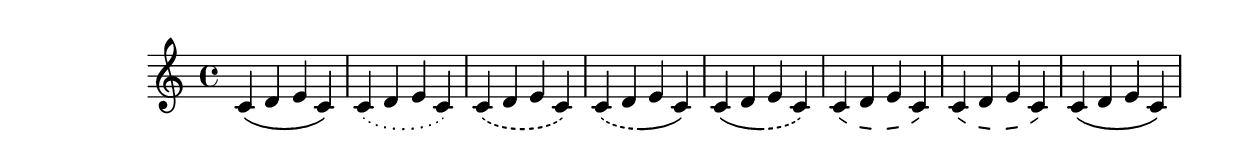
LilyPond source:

\version "2.16.0"
\header { texidoc = "
The appearance of phrasing slurs may be changed from solid to dotted or dashed.
"
}

\relative c'{
  c\( d e  c\) |
  \phrasingSlurDotted
  c\( d e  c\) |
  \phrasingSlurDashed
  c\( d e  c\) |
  \phrasingSlurHalfDashed
  c\( d e  c\) |
  \phrasingSlurHalfSolid
  c\( d e  c\) |
  \phrasingSlurDashPattern #0.4 #2.0
  c\( d e  c\) |
  \once \override Slur #'dash-definition = #'((0 0.25 1 1)
                                              (0.3 0.7 0.4 0.75)
                                              (0.75 1.0 1.0 1.0))
  c\( d e  c\) |
  \phrasingSlurSolid
  c\( d e  c\) |
}






